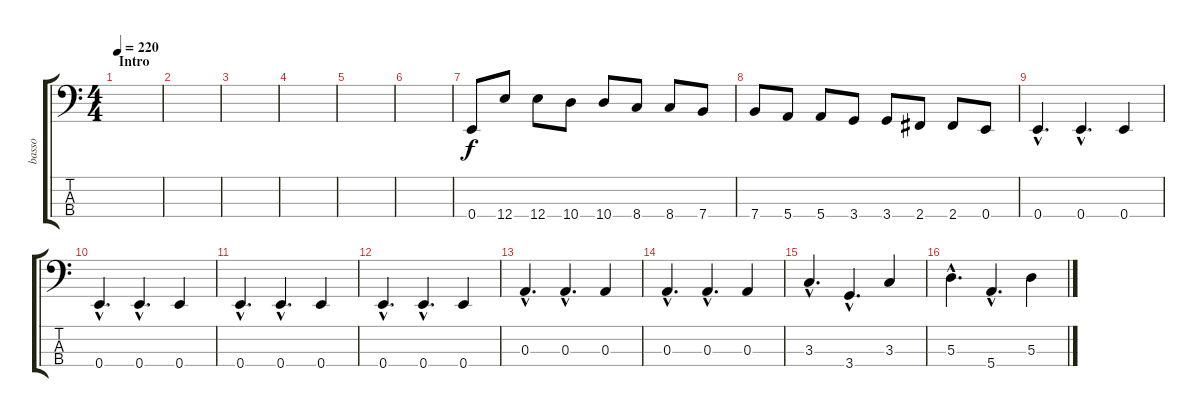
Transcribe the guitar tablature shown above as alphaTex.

\track ("basso" "basso") {instrument electricbassfinger}
\staff {score tabs}
\tuning (G2 D2 A1 E1) {hide}
\ts (4 4)
\section ("" "Intro")
\tempo 220
\clef f4
\ks c
|
|
|
|
|
|
0.4.8 12.4.8 12.4.8 10.4.8 10.4.8 8.4.8 8.4.8 7.4.8 |
7.4.8 5.4.8 5.4.8 3.4.8 3.4.8 2.4.8 2.4.8 0.4.8 |
0.4{hac}.4{d} 0.4{hac}.4{d} 0.4.4 |
0.4{hac}.4{d} 0.4{hac}.4{d} 0.4.4 |
0.4{hac}.4{d} 0.4{hac}.4{d} 0.4.4 |
0.4{hac}.4{d} 0.4{hac}.4{d} 0.4.4 |
0.3{hac}.4{d} 0.3{hac}.4{d} 0.3.4 |
0.3{hac}.4{d} 0.3{hac}.4{d} 0.3.4 |
3.3{hac}.4{d} 3.4{hac}.4{d} 3.3.4 |
5.3{hac}.4{d} 5.4{hac}.4{d} 5.3.4
